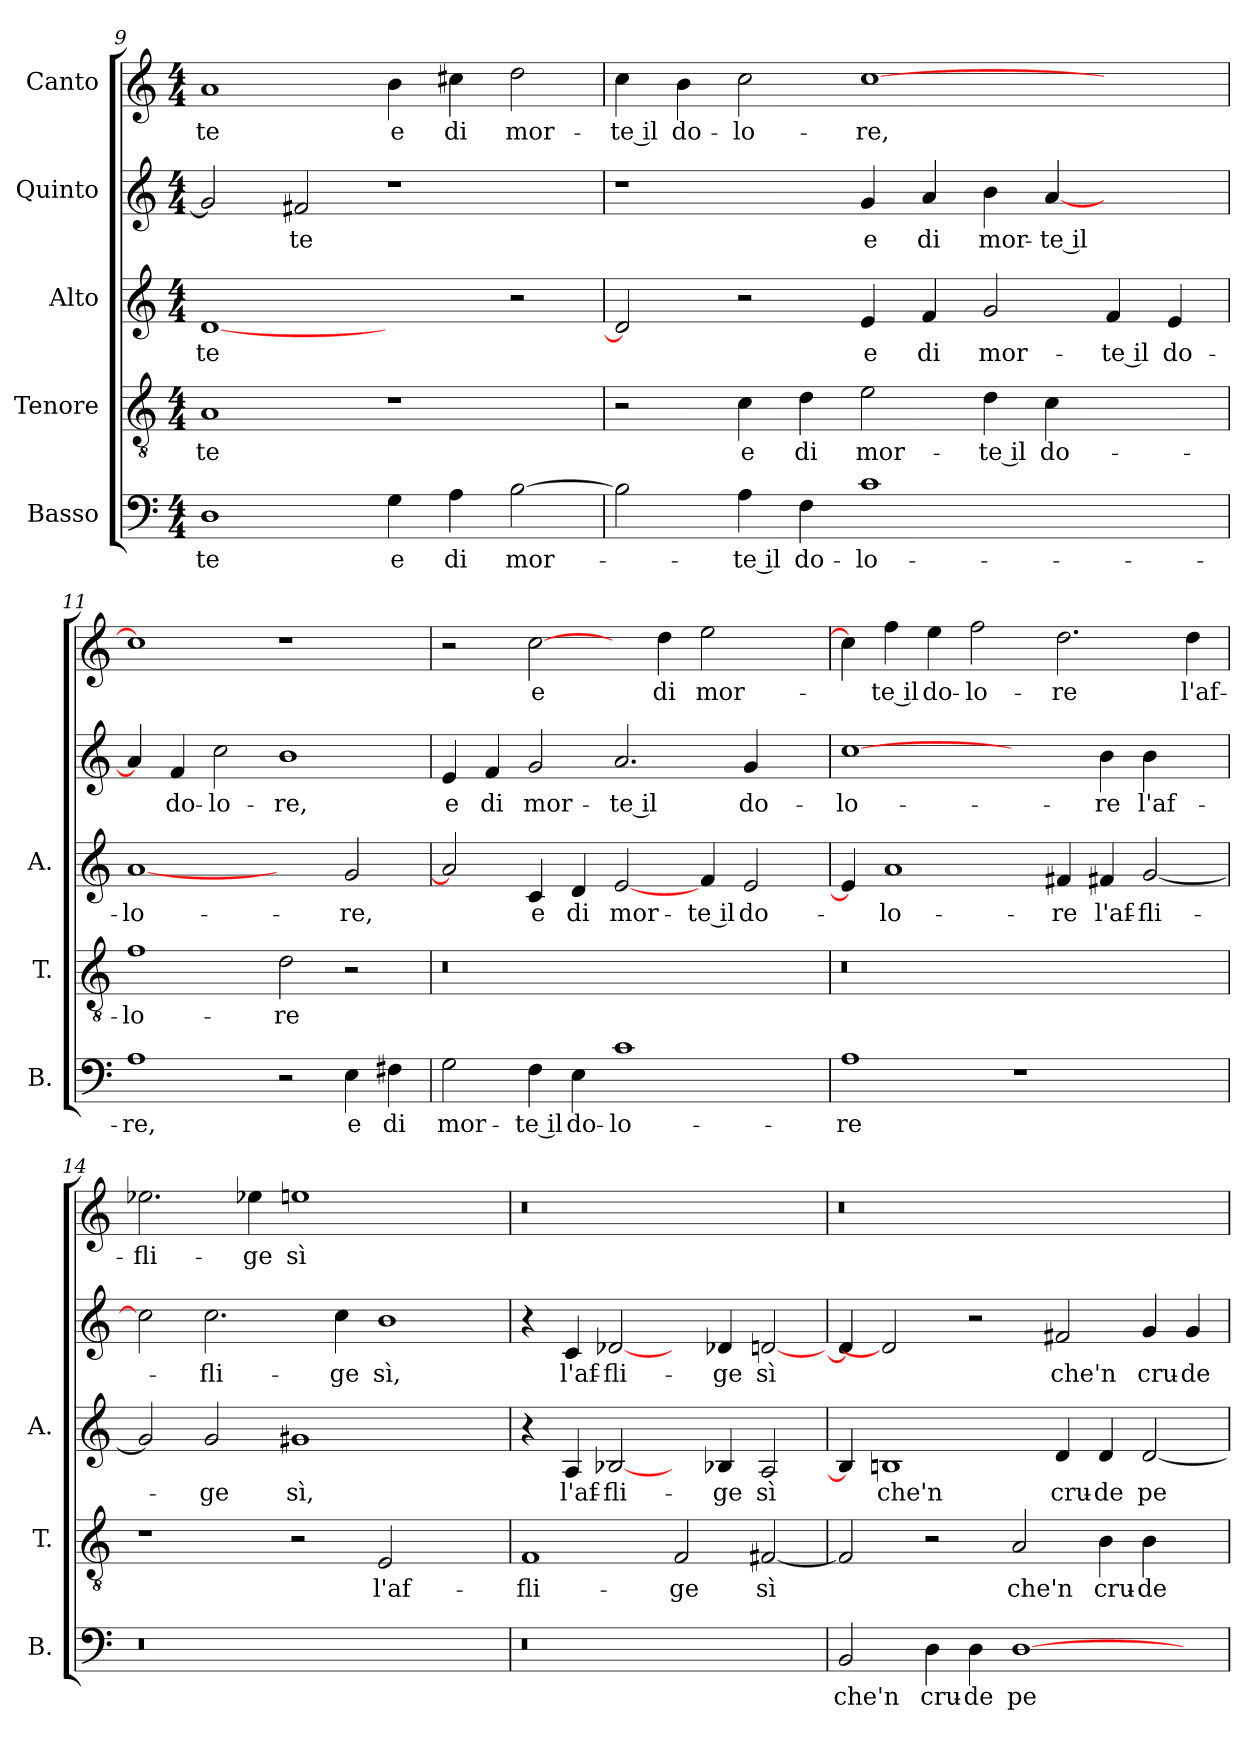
**kern	**text	**kern	**text	**kern	**text	**kern	**text	**kern	**text
*part5	*part5	*part4	*part4	*part3	*part3	*part2	*part2	*part1	*part1
*staff5	*staff5	*staff4	*staff4	*staff3	*staff3	*staff2	*staff2	*staff1	*staff1
*I"Basso	*	*I"Tenore	*	*I"Alto	*	*I"Quinto	*	*I"Canto	*
*I'B.	*	*I'T.	*	*I'A.	*	*	*	*	*
*clefF4	*	*clefGv2	*	*clefG2	*	*clefG2	*	*clefG2	*
*k[]	*	*k[]	*	*k[]	*	*k[]	*	*k[]	*
*C:	*	*C:	*	*C:	*	*C:	*	*C:	*
*M4/4	*	*M4/4	*	*M4/4	*	*M4/4	*	*M4/4	*
=9	=9	=9	=9	=9	=9	=9	=9	=9	=9
1D\	-te	1A/	-te	[1d/	-te	2g/]	.	1a/	-te
.	.	.	.	.	.	2f#X/	-te	.	.
4G\	e	1r	.	2ryy	.	1r	.	4b\	e
4A\	di	.	.	.	.	.	.	4cc#X\	di
[2B\	mor-	.	.	2r	.	.	.	2dd\	mor-
=10	=10	=10	=10	=10	=10	=10	=10	=10	=10
2B\]	.	2r	.	2d/]	.	1r	.	4cc\	-te il
.	.	.	.	.	.	.	.	4b\	do-
4A\	-te il	4c\	e	2r	.	.	.	2cc\	-lo-
4F\	do-	4d\	di	.	.	.	.	.	.
1c\	-lo-	2e\	mor-	4e/	e	4g/	e	[1cc\	-re,
.	.	.	.	4f/	di	4a/	di	.	.
.	.	4d\	-te il	2g/	mor-	4b\	mor-	.	.
.	.	4c\	do-	.	.	[4a/	-te il	.	.
2ryy	.	2ryy	.	4f/	-te il	2ryy	.	2ryy	.
.	.	.	.	4e/	do-	.	.	.	.
=11	=11	=11	=11	=11	=11	=11	=11	=11	=11
1A\	-re,	1f\	-lo-	[1a/	-lo-	4a/]	.	1cc\]	.
.	.	.	.	.	.	4f/	do-	.	.
.	.	.	.	.	.	2cc\	-lo-	.	.
2r	.	2d\	-re	2ryy	.	1b\	-re,	1r	.
4E\	e	2r	.	2g/	-re,	.	.	.	.
4F#X\	di	.	.	.	.	.	.	.	.
=12	=12	=12	=12	=12	=12	=12	=12	=12	=12
!	!	!LO:N:vis=0	!	!	!	!	!	!	!
2G\	mor-	1r	.	2a/]	.	4e/	e	2r	.
.	.	.	.	.	.	4f/	di	.	.
4F\	-te il	.	.	4c/	e	2g/	mor-	[2cc\	e
4E\	do-	.	.	4d/	di	.	.	.	.
1c\	-lo-	1ryy	.	[2e/	mor-	2.a/	-te il	4ryy	.
.	.	.	.	.	.	.	.	4dd\	di
.	.	.	.	4f/	-te il	.	.	2ee\	mor-
.	.	.	.	2e/	do-	4g/	do-	.	.
4ryy	.	4ryy	.	.	.	4ryy	.	4ryy	.
=13	=13	=13	=13	=13	=13	=13	=13	=13	=13
!	!	!LO:N:vis=0	!	!	!	!	!	!	!
1A\	-re	1r	.	4e/]	.	[1cc\	-lo-	4cc\]	.
.	.	.	.	1a/	-lo-	.	.	4ff\	-te il
.	.	.	.	.	.	.	.	4ee\	do-
.	.	.	.	.	.	.	.	2ff\	-lo-
1r	.	1ryy	.	.	.	2ryy	.	.	.
.	.	.	.	4f#X/	-re	.	.	2.dd\	-re
.	.	.	.	4f#X/	l'af-	4b\	-re	.	.
.	.	.	.	[2g/	-fli-	4b\	l'af-	.	.
4ryy	.	4ryy	.	.	.	4ryy	.	4dd\	l'af-
=14	=14	=14	=14	=14	=14	=14	=14	=14	=14
!LO:N:vis=0	!	!	!	!	!	!	!	!	!
1r	.	1r	.	2g/]	.	2cc\]	.	2.ee-X\	-fli-
.	.	.	.	2g/	-ge	2.cc\	-fli-	.	.
.	.	.	.	.	.	.	.	4ee-X\	-ge
1ryy	.	2r	.	1g#X/	sì,	.	.	1een\	sì
.	.	.	.	.	.	4cc\	-ge	.	.
.	.	2E/	l'af-	.	.	1b\	sì,	.	.
2ryy	.	2ryy	.	2ryy	.	.	.	2ryy	.
=15	=15	=15	=15	=15	=15	=15	=15	=15	=15
!LO:N:vis=0	!	!	!	!	!	!	!	!LO:N:vis=0	!
1r	.	1F/	-fli-	4r	.	4r	.	1r	.
.	.	.	.	4A/	l'af-	4c/	l'af-	.	.
.	.	.	.	[2B-X/	-fli-	[2d-X/	-fli-	.	.
1ryy	.	2F/	-ge	4ryy	.	4ryy	.	1ryy	.
.	.	.	.	4B-X/	-ge	4d-X/	-ge	.	.
.	.	[2F#X/	sì	2A/	sì	[2dn/	sì	.	.
=16	=16	=16	=16	=16	=16	=16	=16	=16	=16
!	!	!	!	!	!	!	!	!LO:N:vis=0	!
2BB/	che'n	2F#/]	.	4B-/]	.	4d-/]	.	1r	.
.	.	.	.	1B/	che'n	2d/]	.	.	.
4D\	cru-	2r	.	.	.	.	.	.	.
4D\	-de	.	.	.	.	2r	.	.	.
[1D\	pe-	2A/	che'n	.	.	.	.	1ryy	.
.	.	.	.	4d/	cru-	2f#X/	che'n	.	.
.	.	4B\	cru-	4d/	-de	.	.	.	.
.	.	4B\	-de	[2d/	pe-	4g/	cru-	.	.
4ryy	.	4ryy	.	.	.	4g/	-de	4ryy	.
=	=	=	=	=	=	=	=	=	=
*-	*-	*-	*-	*-	*-	*-	*-	*-	*-
